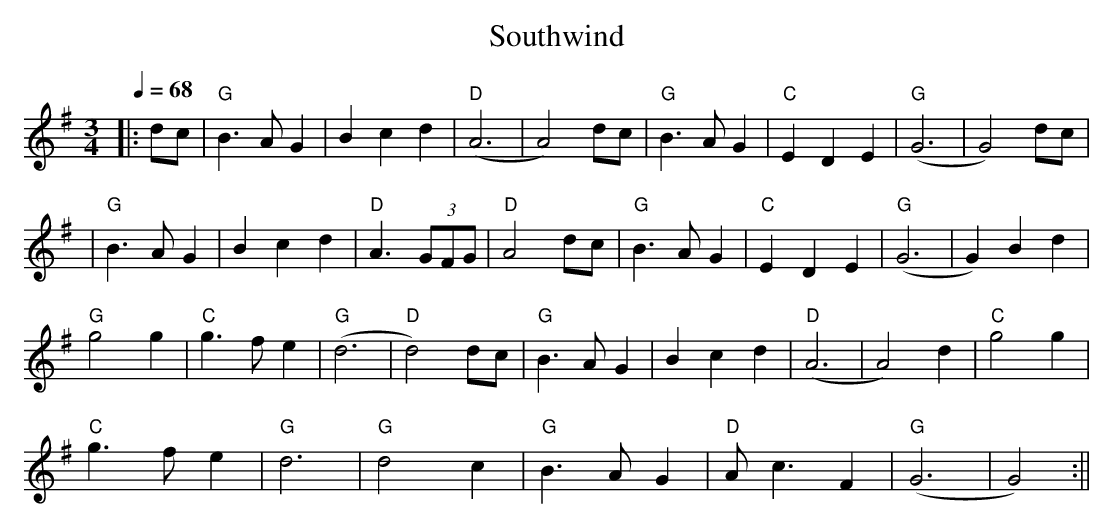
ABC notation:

X:1
T:Southwind
M:3/4
L:1/4
Q:1/4=68
K:G
|:d/c/|"G" B3/2 A/2 G|Bcd|"D" (A3 |A2) d/c/|"G"B3/2 A/2 G|"C" EDE|"G"(G3|G2) d/c/|!
|"G" B3/2 A/2 G|Bcd|"D" A3/2 (3G/F/G/|"D"  A2 d/c/| "G" B3/2 A/ G| "C" EDE | "G" (G3|G) B d|!
"G" g2 g| "C" g3/2 f/ e| "G" (d3|"D"d2) d/c/|"G" B3/2 A/ G| B c d| "D" (A3|A2) d| "C" g2 g|!
"C" g3/2  f/ e| "G" d3| "G" d2 c| "G" B3/2 A/ G| "D" A/ c3/2 F| "G" (G3|G2):||
